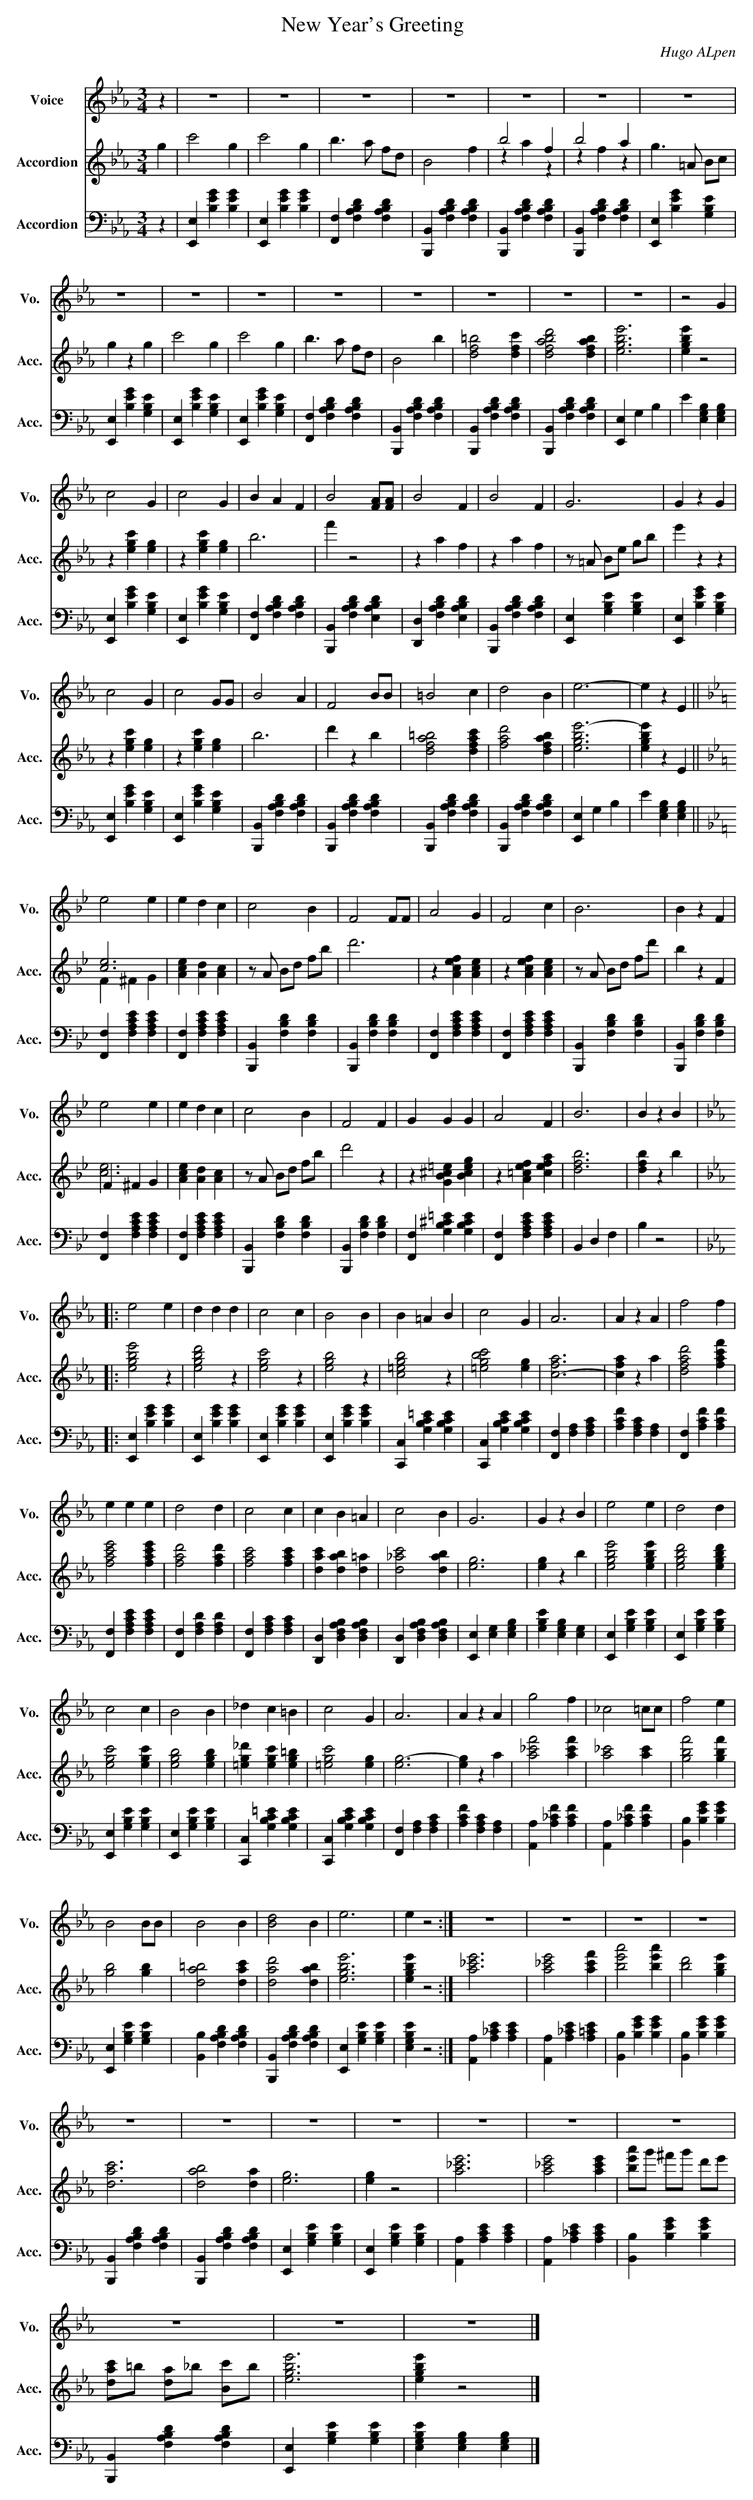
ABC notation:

X:1
T:New Year's Greeting
C:Hugo ALpen
%%score 1 ( 2 3 ) 4
L:1/4
M:3/4
K:Eb
V:1 treble nm="Voice" snm="Vo."
V:2 treble nm="Accordion" snm="Acc."
V:3 treble
V:4 bass nm="Accordion" snm="Acc."
V:1
z | z3 | z3 | z3 | z3 | z3 | z3 | z3 |$ z3 | z3 | z3 | z3 | z3 | z3 | z3 | z3 | z2 G |$ c2 G |
c2 G | B A F | B2 [FA]/[FA]/ | B2 F | B2 F | G3 | G z G |$ c2 G | c2 G/G/ | B2 A | F2 B/B/ |
=B2 c | d2 B | e3- | e z E ||$[K:Bb] e2 e | e d c | c2 B | F2 F/F/ | A2 G | F2 c | B3 | B z F |$
e2 e | e d c | c2 B | F2 F | G G G | A2 F | B3 | B z B |:$[K:Eb] e2 e | d d d | c2 c | B2 B |
B =A B | c2 G | A3 | A z A | f2 f |$ e e e | d2 d | c2 c | c B =A | c2 B | G3 | G z B | e2 e |
d2 d |$ c2 c | B2 B | _d c =B | c2 G | A3 | A z A | g2 f | _c2 =c/c/ | f2 e |$ B2 B/B/ | B2 B |
[Bd]2 B | e3 | e z2 :| z3 | z3 | z3 | z3 |$ z3 | z3 | z3 | z3 | z3 | z3 | z3 |$ z3 | z3 | z3 |]
V:2
g | c'2 g | c'2 g | b3/2 a/ f/d/ | B2 f | b2 f | b2 a | g3/2 =A/ B/c/ |$ g z g | c'2 g | c'2 g |
b3/2 a/ f/d/ | B2 b | [df=b]2 [dfc'] | [dfabd']2 [dfab] | [egbe']3 | [egbe'] z2 |$ z [egc'] [eg] |
z [egc'] [eg] | b3 | f' z2 | z a f | z a f | z/ =A/ B/e/ g/b/ | e' z z |$ z [egc'] [eg] |
z [egc'] [eg] | b3 | d' z b | [dfa=b]2 [dfac'] | [fad']2 [dfab] | [egbe'-]3 | [egbe'] z E ||$
[K:Bb] [ce]3 | [Ace] [Ad] [Ac] | z/ A/ B/d/ f/b/ | d'3 | z [Acef] [Ace] | z [Acef] [Ace] |
z/ A/ B/d/ f/d'/ | b z F |$ F ^F G | [Ace] [Ad] [Ac] | z/ A/ B/d/ f/b/ | d'2 z |
z [GB^c=e] [Bceg] | z [A=cef] [cefa] | [dfb]3 | [dfb] z b |:$[K:Eb] [egbe']2 z | [egbd']2 z |
[egc']2 z | [egb]2 z | [c=egb]2 z | [=egbc']2 [eg] | [c-fa]3 | [cfa] z a | [dfad']2 [fac'f'] |$
[fac'e']2 [fac'e'] | [fad']2 [fad'] | [fac']2 [fac'] | [dac'] [dab] [d=a] | [d_ac']2 [dab] |
[eg]3 | [eg] z b | [egbe']2 [egbe'] | [egbd']2 [egbd'] |$ [egc']2 [egc'] | [egb]2 [egb] |
[=eg_d'] [egc'] [eg=b] | [=egc']2 [eg] | [eg-]3 | [eg] z a | [a_c'f']2 [ac'f'] | [a_c']2 [ac'] |
[gbf']2 [gbf'] |$ [gb]2 [gb] | [da=b]2 [dac'] | [dad']2 [dab] | [egbe']3 | [egbe'] z2 :|
[a_c'e']3 | [a_c'e']2 [ac'f'] | [be'a']2 [be'a'] | [bd']2 [gbe'] |$ [dac']3 | [dab]2 [da] |
[eg]3 | [eg] z2 | [a_c'e']3 | [a_c'e']2 [ac'e'] | [be'a']/g'/ ^f'/g'/ d'/e'/ |$
[dac']/=b/ [da]/_b/ [Bc']/b/ | [egbe']3 | [egbe'] z2 |]
V:3
x | x3 | x3 | x3 | x3 | z a z | z f z | x3 |$ x3 | x3 | x3 | x3 | x3 | x3 | x3 | x3 | x3 |$ x3 |
x3 | x3 | x3 | x3 | x3 | x3 | x3 |$ x3 | x3 | x3 | x3 | x3 | x3 | x3 | x3 ||$[K:Bb] F ^F G | x3 |
x3 | x3 | x3 | x3 | x3 | x3 |$ [ce]3 | x3 | x3 | x3 | x3 | x3 | x3 | x3 |:$[K:Eb] x3 | x3 | x3 |
x3 | x3 | x3 | x3 | x3 | x3 |$ x3 | x3 | x3 | x3 | x3 | x3 | x3 | x3 | x3 |$ x3 | x3 | x3 | x3 |
x3 | x3 | x3 | x3 | x3 |$ x3 | x3 | x3 | x3 | x3 :| x3 | x3 | x3 | x3 |$ x3 | x3 | x3 | x3 | x3 |
x3 | x3 |$ x3 | x3 | x3 |]
V:4
z | [E,,E,] [B,EG] [B,EG] | [E,,E,] [B,EG] [B,EG] | [F,,F,] [F,A,B,D] [F,A,B,D] |
[B,,,B,,] [F,A,B,D] [F,A,B,D] | [B,,,B,,] [F,A,B,D] [F,A,B,D] | [B,,,B,,] [F,A,B,D] [F,A,B,D] |
[E,,E,] [B,EG] [G,B,E] |$ [E,,E,] [B,EG] [G,B,E] | [E,,E,] [B,EG] [G,B,E] |
[E,,E,] [B,EG] [G,B,E] | [F,,F,] [F,A,B,D] [F,A,B,D] | [B,,,B,,] [F,A,B,D] [F,A,B,D] |
[B,,,B,,] [F,A,B,D] [F,A,B,D] | [B,,,B,,] [F,A,B,D] [F,A,B,D] | [E,,E,] G, B, |
E [E,G,B,] [E,G,B,] |$ [E,,E,] [B,EG] [G,B,E] | [E,,E,] [B,EG] [G,B,E] |
[F,,F,] [F,A,B,D] [F,A,B,D] | [B,,,B,,] [F,A,B,D] [E,A,B,D] | [D,,D,] [F,A,B,D] [E,A,B,D] |
[B,,,B,,] [F,A,B,D] [F,A,B,D] | [E,,E,] [G,B,E] [G,B,E] | [E,,E,] [B,EG] [G,B,E] |$
[E,,E,] [B,EG] [G,B,E] | [E,,E,] [B,EG] [G,B,E] | [B,,,B,,] [F,A,B,D] [F,A,B,D] |
[B,,,B,,] [F,A,B,D] [F,A,B,D] | [B,,,B,,] [F,A,B,D] [F,A,B,D] | [B,,,B,,] [F,A,B,D] [F,A,B,D] |
[E,,E,] G, B, | E [E,G,B,] [E,G,B,] ||$[K:Bb] [F,,F,] [F,A,CE] [F,A,CE] |
[F,,F,] [F,A,CE] [F,A,CE] | [B,,,B,,] [F,B,D] [F,B,D] | [B,,,B,,] [F,B,D] [F,B,D] |
[F,,F,] [F,A,CE] [F,A,CE] | [F,,F,] [F,A,CE] [F,A,CE] | [B,,,B,,] [F,B,D] [F,B,D] |
[B,,,B,,] [F,B,D] [F,B,D] |$ [F,,F,] [F,A,CE] [F,A,CE] | [F,,F,] [F,A,CE] [F,A,CE] |
[B,,,B,,] [F,B,D] [F,B,D] | [B,,,B,,] [F,B,D] [F,B,D] | [F,,F,] [G,B,^C=E] [G,B,CE] |
[F,,F,] [F,A,CE] [F,A,CE] | B,, D, F, | B, z2 |:$[K:Eb] [E,,E,] [B,EG] [B,EG] |
[E,,E,] [B,EG] [B,EG] | [E,,E,] [B,EG] [B,EG] | [E,,E,] [B,EG] [B,EG] |
[C,,C,] [G,B,C=E] [G,B,CE] | [C,,C,] [G,B,CE] [G,B,CE] | [F,,F,] [F,A,] [F,A,C] |
[A,CF] [F,A,C] [F,A,] | [F,,F,] [A,CF] [A,CF] |$ [F,,F,] [F,A,CE] [F,A,CE] |
[F,,F,] [F,A,D] [F,A,D] | [F,,F,] [F,A,C] [F,A,C] | [D,,D,] [D,F,A,B,] [D,F,A,B,] |
[D,,D,] [D,F,A,B,] [D,F,A,B,] | [E,,E,] [E,G,] [E,G,B,] | [G,B,E] [E,G,B,] [E,G,] |
[E,,E,] [G,B,E] [G,B,E] | [E,,E,] [G,B,E] [G,B,E] |$ [E,,E,] [G,B,E] [G,B,E] |
[E,,E,] [G,B,E] [G,B,E] | [C,,C,] [G,B,C=E] [G,B,CE] | [C,,C,] [G,B,CE] [G,B,CE] |
[F,,F,] [F,A,] [F,A,C] | [A,CF] [F,A,C] [F,A,] | [A,,A,] [A,_CF] [A,CF] | [A,,A,] [A,_CF] [A,CF] |
[B,,B,] [B,EG] [B,EG] |$ [E,,E,] [G,B,E] [G,B,E] | [B,,B,] [F,A,B,D] [F,A,B,D] |
[B,,,B,,] [F,A,B,D] [F,A,B,D] | [E,,E,] [G,B,E] [G,B,E] | [E,G,B,E] z2 :| [A,,A,] [A,_CE] [A,CE] |
[A,,A,] [A,_CE] [A,=CE] | [B,,B,] [B,EG] [B,EG] | [B,,B,] [B,EG] [B,EG] |$
[B,,,B,,] [F,A,B,D] [F,A,B,D] | [B,,,B,,] [F,A,B,D] [F,A,B,D] | [E,,E,] [G,B,E] [G,B,E] |
[E,,E,] [G,B,E] [G,B,E] | [A,,A,] [A,CE] [A,CE] | [A,,A,] [A,_CE] [A,CE] |
[B,,B,] [B,EG] [B,EG] |$ [B,,,B,,] [F,A,B,D] [F,A,B,D] | [E,,E,] [G,B,E] [G,B,E] |
[E,G,B,E] [E,G,B,] [E,G,B,] |]
